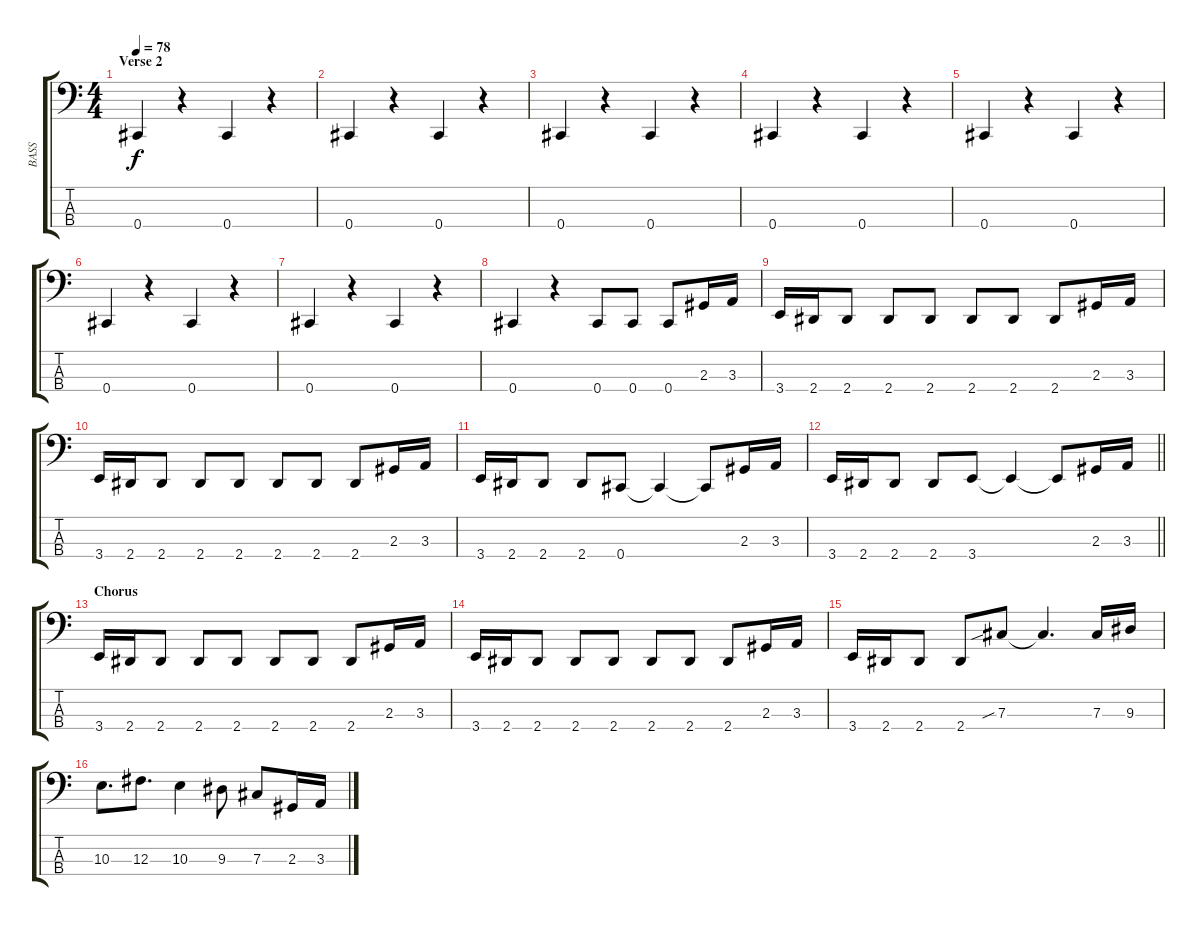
\track ("BASS" "BASS") {instrument electricbasspick}
\staff {score tabs}
\tuning (E2 B1 Gb1 Db1) {hide}
\ts (4 4)
\section ("" "Verse 2")
\tempo 78
\clef f4
\ks c
0.4.4{dy f} r.4 0.4.4 r.4 |
0.4.4 r.4 0.4.4 r.4 |
0.4.4 r.4 0.4.4 r.4 |
0.4.4 r.4 0.4.4 r.4 |
0.4.4 r.4 0.4.4 r.4 |
0.4.4 r.4 0.4.4 r.4 |
0.4.4 r.4 0.4.4 r.4 |
0.4.4 r.4 0.4.8 0.4.8 0.4.8 2.3.16 3.3.16 |
3.4.16 2.4.16 2.4.8 2.4.8 2.4.8 2.4.8 2.4.8 2.4.8 2.3.16 3.3.16 |
3.4.16 2.4.16 2.4.8 2.4.8 2.4.8 2.4.8 2.4.8 2.4.8 2.3.16 3.3.16 |
3.4.16 2.4.16 2.4.8 2.4.8 0.4.8 0.4{t}.4 0.4{t}.8 2.3.16 3.3.16 |
\barLineRight lightlight
3.4.16 2.4.16 2.4.8 2.4.8 3.4.8 3.4{t}.4 3.4{t}.8 2.3.16 3.3.16 |
\section ("" "Chorus")
3.4.16 2.4.16 2.4.8 2.4.8 2.4.8 2.4.8 2.4.8 2.4.8 2.3.16 3.3.16 |
3.4.16 2.4.16 2.4.8 2.4.8 2.4.8 2.4.8 2.4.8 2.4.8 2.3.16 3.3.16 |
3.4.16 2.4.16 2.4.8 2.4.8 7.3{sib}.8 7.3{t}.4{d} 7.3.16 9.3.16 |
10.3.8{d} 12.3.8{d} 10.3.4 9.3.8 7.3.8 2.3.16 3.3.16
